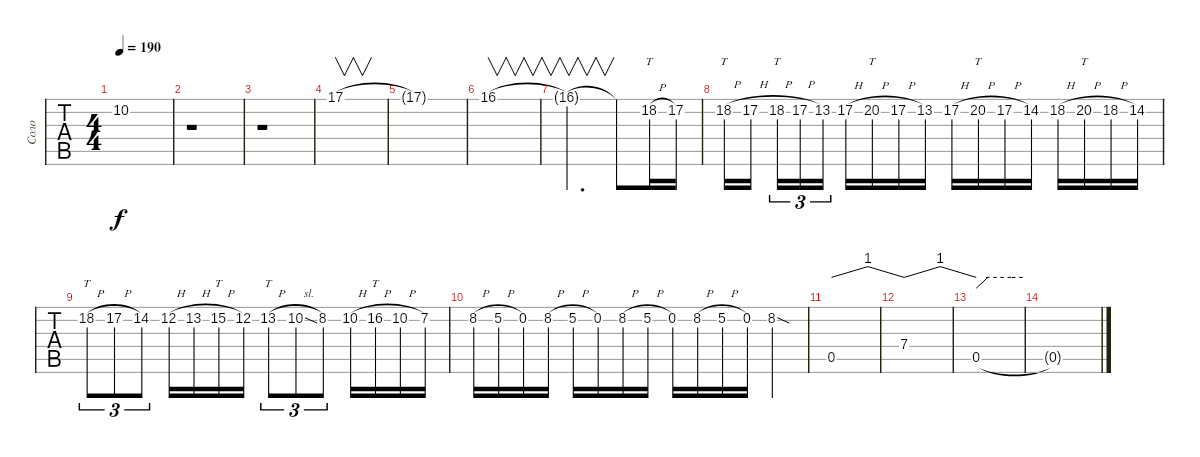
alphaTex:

\track ("Соло" "Соло") {instrument distortionguitar}
\staff {tabs}
\tuning (E4 B3 G3 D3 A2 E2) {hide}
\ts (4 4)
\tempo 190
\clef g2
\ks c
10.2{t}.1{dy f} |
r.1 |
r.1 |
17.1.1{v} |
17.1{t}.1 |
16.1.1{v} |
16.1{t}.2{v d} 16.1{t}.8 18.2{h}.16{tt} 17.2.16 |
18.2{h}.16{tt} 17.2{h}.16{beam splitsecondary} 18.2{h}.16{tt tu (3 2)} 17.2{h}.16{tu (3 2)} 13.2.16{tu (3 2)} 17.2{h}.16 20.2{h}.16{tt} 17.2{h}.16 13.2.16 17.2{h}.16 20.2{h}.16{tt} 17.2{h}.16 14.2.16 18.2{h}.16 20.2{h}.16{tt} 18.2{h}.16 14.2.16 |
18.2{h}.8{tt tu (3 2)} 17.2{h}.8{tu (3 2)} 14.2.8{tu (3 2)} 12.2{h}.16 13.2{h}.16 15.2{h}.16{tt} 12.2.16 13.2{h}.8{tt tu (3 2)} 10.2{sl}.8{tu (3 2)} 8.2.8{tu (3 2)} 10.2{h}.16 16.2{h}.16{tt} 10.2{h}.16 7.2.16 |
8.2{h}.16 5.2{h}.16 0.2.16 8.2{h}.16 5.2{h}.16 0.2.16 8.2{h}.16 5.2{h}.16 0.2.16 8.2{h}.16 5.2{h}.16 0.2.16 8.2{sod}.4 |
0.5.1{tbe (dip default 0 0 30 4 60 0)} |
7.4.1{tbe (dip default 0 0 30 4 60 0)} |
0.5.1{tbe (custom default 0 -4 15 0 45 0 60 0)} |
0.5{t}.1
